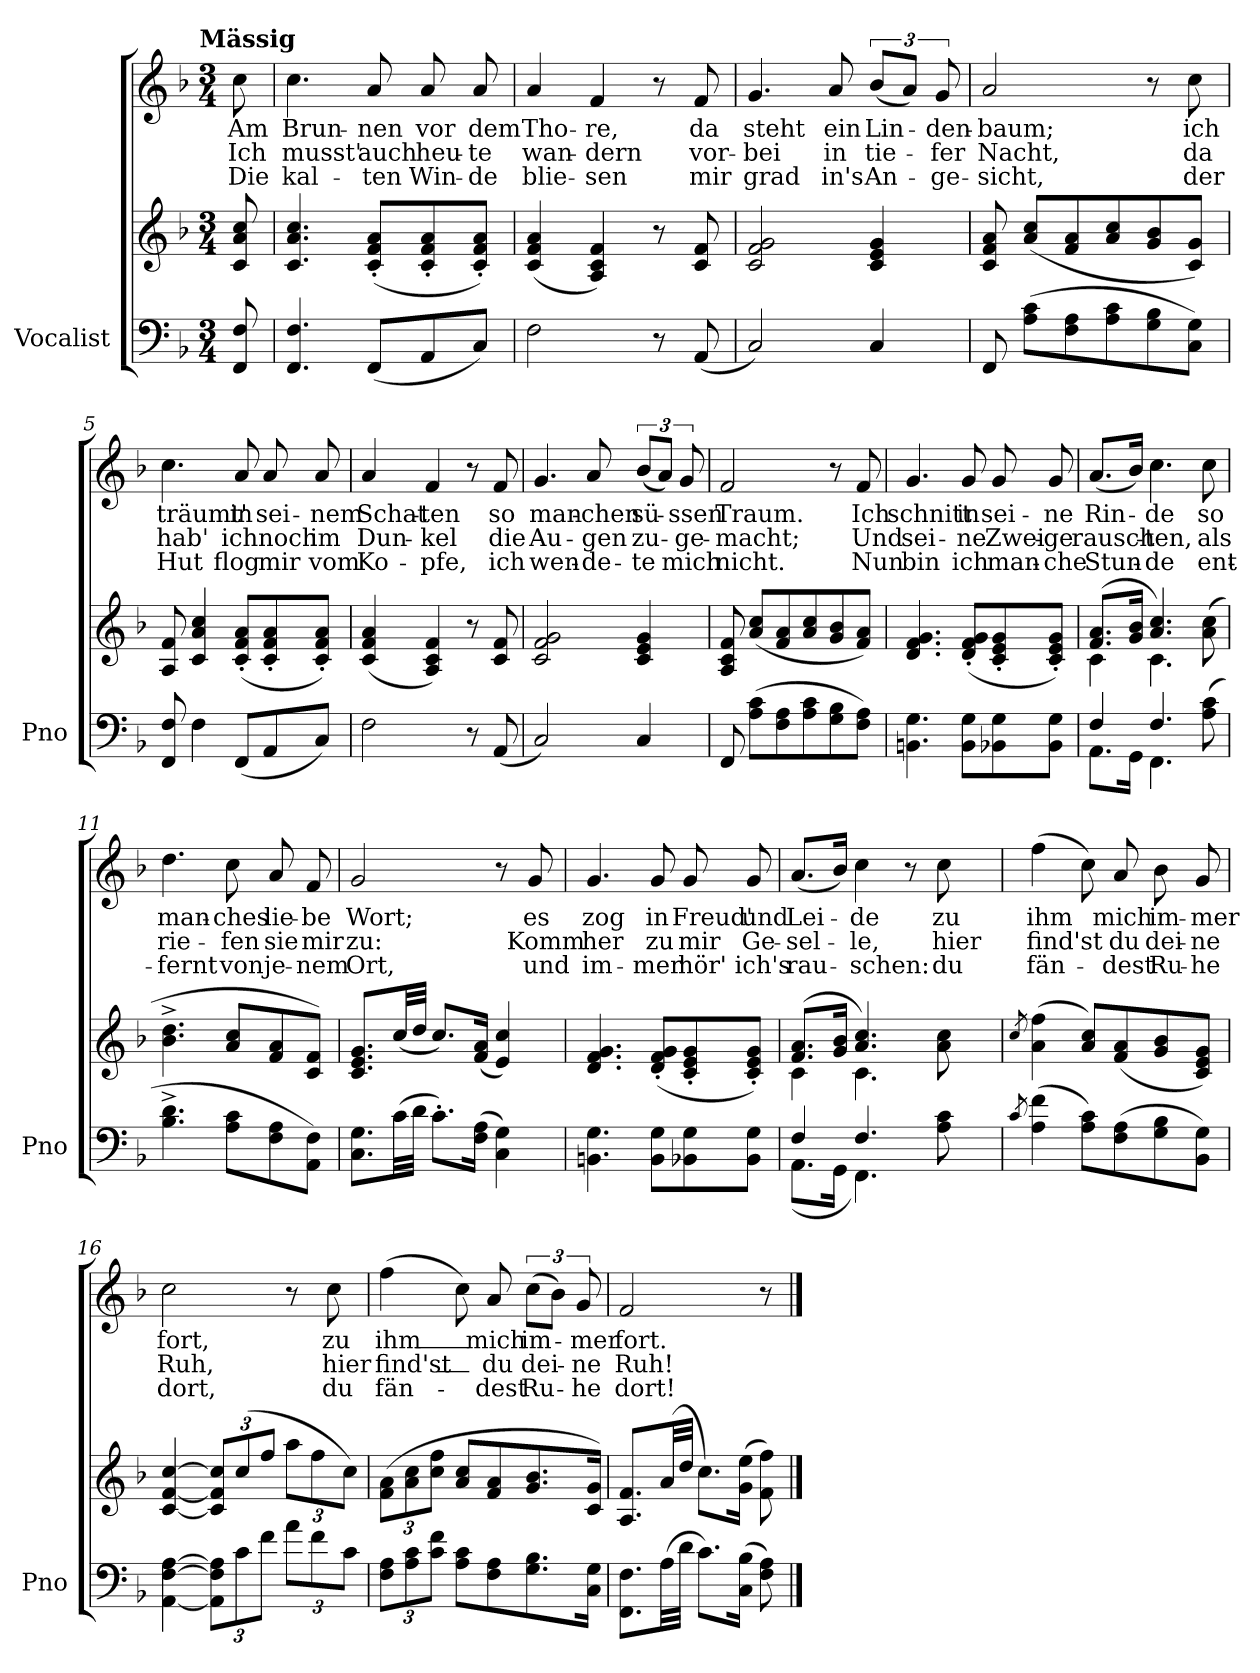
**kern	**kern	**kern	**text	**text	**text
*part1	*part1	*part1	*part1	*part1	*part1
*staff3	*staff2	*staff1	*staff1	*staff1	*staff1
*I"Vocalist	*	*	*	*	*
*I'Pno	*	*	*	*	*
*clefF4	*clefG2	*clefG2	*	*	*
*k[b-]	*k[b-]	*k[b-]	*	*	*
*F:	*F:	*F:	*	*	*
!!LO:TX:omd:t=Mässig
*M3/4	*M3/4	*M3/4	*	*	*
*MM80	*MM80	*MM80	*	*	*
=	=	=	=	=	=
8FF/ 8F/	8c/ 8a/ 8cc/	8cc\	Am	Ich	Die
=1	=1	=1	=1	=1	=1
4.FF/ 4.F/	4.c/ 4.a/ 4.cc/	4.cc\	Brun-	musst'	kal-
(8FF/L	(8c'/ 8f'/ 8a'/L	8a/	-nen	auch	-ten
8AA/	8c'/ 8f'/ 8a'/	8a/	vor	heu-	Win-
8C/J)	8c'/ 8f'/ 8a'/J)	8a/	dem	-te	-de
=2	=2	=2	=2	=2	=2
2F\	(4c/ 4f/ 4a/	4a/	Tho-	wan-	blie-
.	4A/ 4c/ 4f/)	4f/	-re,	-dern	-sen
8r	8r	8r	.	.	.
(8AA/	8c/ 8f/	8f/	da	vor-	mir
=3	=3	=3	=3	=3	=3
2C/)	2c/ 2f/ 2g/	4.g/	steht	-bei	grad
.	.	8a/	ein	in	in's
4C/	4c/ 4e/ 4g/	(12b-/L	Lin-	tie-	An-
.	.	12a/J)	.	.	.
.	.	12g/	-den-	-fer	-ge-
=4	=4	=4	=4	=4	=4
8FF/	8c/ 8f/ 8a/	2a/	-baum;	Nacht,	-sicht,
(8A\ 8c\L	(8a/ 8cc/L	.	.	.	.
8F\ 8A\	8f/ 8a/	.	.	.	.
8A\ 8c\	8a/ 8cc/	.	.	.	.
8G\ 8B-\	8g/ 8b-/	8r	.	.	.
8C\ 8G\J)	8c/ 8g/J)	8cc\	ich	da	der
=5	=5	=5	=5	=5	=5
8FF/ 8F/	8A/ 8f/	4.cc\	träumt'	hab'	Hut
4F\	4c/ 4a/ 4cc/	.	.	.	.
(8FF/L	(8c'/ 8f'/ 8a'/L	8a/	in	ich	flog
8AA/	8c'/ 8f'/ 8a'/	8a/	sei-	noch	mir
8C/J)	8c'/ 8f'/ 8a'/J)	8a/	-nem	im	vom
=6	=6	=6	=6	=6	=6
2F\	(4c/ 4f/ 4a/	4a/	Schat-	Dun-	Ko-
.	4A/ 4c/ 4f/)	4f/	-ten	-kel	-pfe,
8r	8r	8r	.	.	.
(8AA/	8c/ 8f/	8f/	so	die	ich
=7	=7	=7	=7	=7	=7
2C/)	2c/ 2f/ 2g/	4.g/	man-	Au-	wen-
.	.	8a/	-chen	-gen	-de-
4C/	4c/ 4e/ 4g/	(12b-/L	sü-	zu-	-te
.	.	12a/J)	.	.	.
.	.	12g/	-ssen	-ge-	mich
=8	=8	=8	=8	=8	=8
8FF/	8A/ 8c/ 8f/	2f/	Traum.	-macht;	nicht.
(8A\ 8c\L	(8a/ 8cc/L	.	.	.	.
8F\ 8A\	8f/ 8a/	.	.	.	.
8A\ 8c\	8a/ 8cc/	.	.	.	.
8G\ 8B-\	8g/ 8b-/	8r	.	.	.
8F\ 8A\J)	8f/ 8a/J)	8f/	Ich	Und	Nun
=9	=9	=9	=9	=9	=9
4.BBn\ 4.G\	4.d/ 4.f/ 4.g/	4.g/	schnitt	sei-	bin
8BB\ 8G\L	(8d'/ 8f'/ 8g'/L	8g/	in	-ne	ich
8BB-X\ 8G\	8c'/ 8e'/ 8g'/	8g/	sei-	Zwei-	man-
8BB-\ 8G\J	8c'/ 8e'/ 8g'/J)	8g/	-ne	-ge	-che
=10	=10	=10	=10	=10	=10
*^	*^	*	*	*	*
4F/	8.AA\L	(8.f/ 8.a/L	4c\	(8.a/L	Rin-	rausch-	Stun-
.	16GG\Jk	16g/ 16b-/Jk	.	16b-/Jk)	.	.	.
4.F/	4.FF\	4.a/ 4.cc/)	4.c\	4.cc\	-de	-ten,	-de
(>8A\ 8c\	8ryy	(>8a\ 8cc\	8ryy	8cc\	so	als	ent-
*v	*v	*	*	*	*	*	*
*	*v	*v	*	*	*	*
=11	=11	=11	=11	=11	=11
4.B-^\ 4.d^\	4.b-^\ 4.dd^\	4.dd\	man-	rie-	-fernt
8A\ 8c\L	8a/ 8cc/L	8cc\	-ches	-fen	von
8F\ 8A\	8f/ 8a/	8a/	lie-	sie	je-
8AA\ 8F\J)	8c/ 8f/J)	8f/	-be	mir	-nem
=12	=12	=12	=12	=12	=12
8.C\ 8.G\L	8.c/ 8.e/ 8.g/L	2g/	Wort;	zu:	Ort,
(32c\LL	(32cc/LL	.	.	.	.
32d\JJJ	32dd/JJJ	.	.	.	.
8.c'\L)	8.cc/L)	.	.	.	.
(16F\ 16A\Jk	(16f/ 16a/Jk	.	.	.	.
4C\ 4G\)	4e/ 4cc/)	8r	.	.	.
.	.	8g/	es	Komm	und
=13	=13	=13	=13	=13	=13
4.BBn\ 4.G\	4.d/ 4.f/ 4.g/	4.g/	zog	her	im-
8BB\ 8G\L	(8d'/ 8f'/ 8g'/L	8g/	in	zu	-mer
8BB-X\ 8G\	8c'/ 8e'/ 8g'/	8g/	Freud'	mir	hör'
8BB-\ 8G\J	8c'/ 8e'/ 8g'/J)	8g/	und	Ge-	ich's
=14	=14	=14	=14	=14	=14
*^	*^	*	*	*	*
4F/	(8.AA\L	(8.f/ 8.a/L	4c\	(8.a/L	Lei-	-sel-	rau-
.	16GG\Jk	16g/ 16b-/Jk	.	16b-/Jk)	.	.	.
4.F/	4.FF\)	4.a/ 4.cc/)	4.c\	4cc\	-de	-le,	-schen:
.	.	.	.	8r	.	.	.
8ryy	8A\ 8c\	8a\ 8cc\	8ryy	8cc\	zu	hier	du
8ryy	8ryy	8ryy	8ryy	8ryy	.	.	.
*v	*v	*	*	*	*	*	*
*	*v	*v	*	*	*	*
=15	=15	=15	=15	=15	=15
8qc/	8qcc/	.	.	.	.
(4A\ 4f\	(4a\ 4ff\	(4ff\	ihm	find'st	fän-
8A\ 8c\L)	8a/ 8cc/L)	8cc\)	.	.	.
(8F\ 8A\	(8f/ 8a/	8a/	mich	du	-dest
8G\ 8B-\	8g/ 8b-/	8b-\	im-	dei-	Ru-
8BB-\ 8G\J)	8c/ 8e/ 8g/J)	8g/	-mer	-ne	-he
=16	=16	=16	=16	=16	=16
[4AA\ [4F\ [4A\	[4c/ [4f/ [4cc/	2cc\	fort,	Ruh,	dort,
12AA]\ 12F]\ 12A]\L	12c]/ 12f]/ 12cc]/L	.	.	.	.
12c\	(12cc/	.	.	.	.
12f\J	12ff/J	.	.	.	.
12a\L	12aa\L	8r	.	.	.
12f\	12ff\	.	.	.	.
.	.	8cc\	zu	hier	du
12c\J	12cc\J)	.	.	.	.
=17	=17	=17	=17	=17	=17
12F\ 12A\L	(12f\ 12a\L	(4ff\	ihm_	find'st_	fän-
12A\ 12c\	12a\ 12cc\	.	.	.	.
12c\ 12f\J	12cc\ 12ff\J	.	.	.	.
8A\ 8c\L	8a/ 8cc/L	8cc\)	.	.	.
8F\ 8A\	8f/ 8a/	8a/	mich	du	-dest
8.G\ 8.B-\	8.g/ 8.b-/	(12cc\L	im-	dei-	Ru-
.	.	12b-\J)	.	.	.
.	.	12g/	-mer	-ne	-he
16C\ 16G\Jk	16c/ 16g/Jk)	.	.	.	.
=18	=18	=18	=18	=18	=18
8.FF\ 8.F\L	8.A/ 8.f/L	2f/	fort.	Ruh!	dort!
(32A\LL	(32a/LL	.	.	.	.
32d\JJJ	32dd/JJJ	.	.	.	.
8.c\L)	8.cc\L)	.	.	.	.
(16C\ 16B-\Jk	(16g\ 16ee\Jk	.	.	.	.
8F\ 8A\)	8f\ 8ff\)	8r	.	.	.
==	==	==	==	==	==
*-	*-	*-	*-	*-	*-
